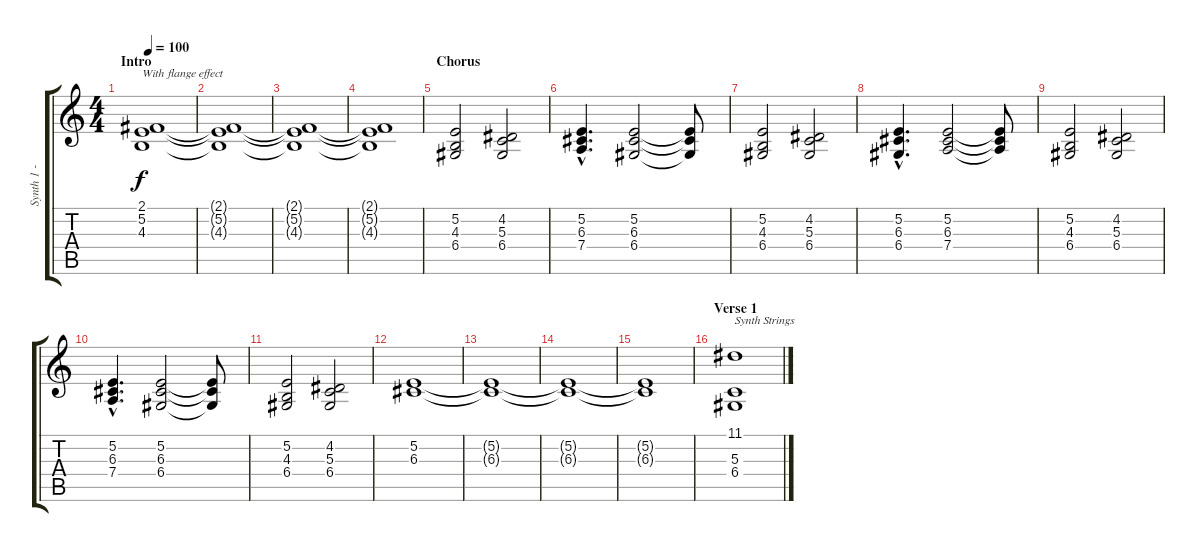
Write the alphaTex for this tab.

\track ("Synth 1 - John F/ Josh K" "Synth 1 - ") {instrument lead1square}
\staff {score tabs}
\tuning (E4 B3 G3 D3 A2 E2) {hide}
\ts (4 4)
\section ("" "Intro")
\tempo 100
\clef g2
\ks c
(2.1 5.2 4.3).1{txt "With flange effect" dy f instrument lead1square} |
(2.1{t} 5.2{t} 4.3{t}).1 |
(2.1{t} 5.2{t} 4.3{t}).1 |
(2.1{t} 5.2{t} 4.3{t}).1 |
\section ("" "Chorus")
(5.2 4.3 6.4).2 (4.2 5.3 6.4).2 |
(5.2{hac} 6.3{hac} 7.4{hac}).4{d} (5.2 6.3 6.4).2 (5.2{t} 6.3{t} 6.4{t}).8 |
(5.2 4.3 6.4).2 (4.2 5.3 6.4).2 |
(5.2{hac} 6.3{hac} 6.4{hac}).4{d} (5.2 6.3 7.4).2 (5.2{t} 6.3{t} 7.4{t}).8 |
(5.2 4.3 6.4).2 (4.2 5.3 6.4).2 |
(5.2{hac} 6.3{hac} 7.4{hac}).4{d} (5.2 6.3 6.4).2 (5.2{t} 6.3{t} 6.4{t}).8 |
(5.2 4.3 6.4).2 (4.2 5.3 6.4).2 |
(5.2 6.3).1 |
(5.2{t} 6.3{t}).1 |
(5.2{t} 6.3{t}).1 |
(5.2{t} 6.3{t}).1 |
\section ("" "Verse 1")
(11.1 5.3 6.4).1{txt "Synth Strings" volume 8 instrument synthstrings1}
